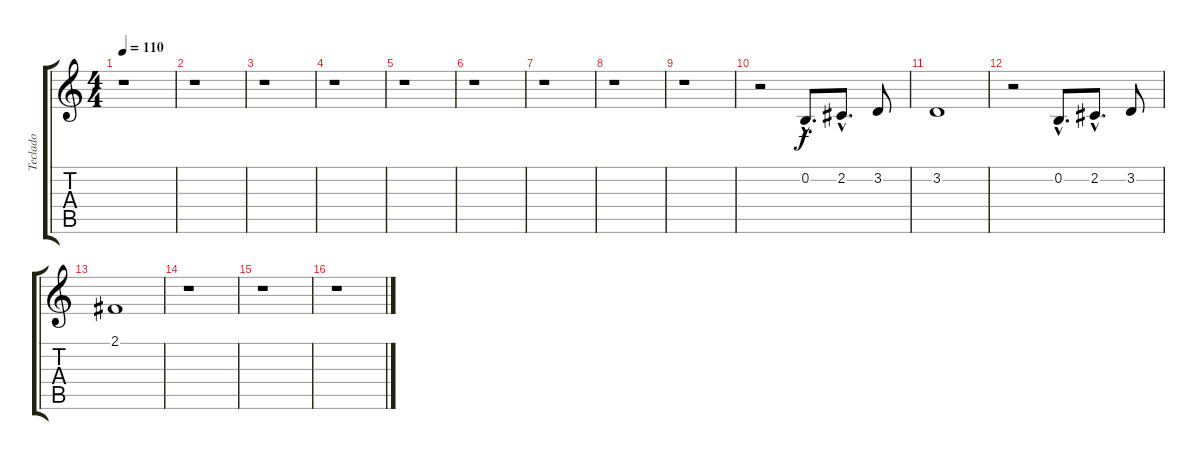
\track ("Teclado" "Teclado") {instrument stringensemble1}
\staff {score tabs}
\tuning (E4 B3 G3 D3 A2 E2) {hide}
\ts (4 4)
\tempo 110
\clef g2
\ks c
r.1{dy fff} |
r.1 |
r.1 |
r.1 |
r.1 |
r.1 |
r.1 |
r.1 |
r.1 |
r.2 0.2{hac}.8{d dy f} 2.2{hac}.8{d} 3.2.8 |
3.2.1 |
r.2 0.2{hac}.8{d} 2.2{hac}.8{d} 3.2.8 |
2.1.1 |
r.1 |
r.1 |
r.1
